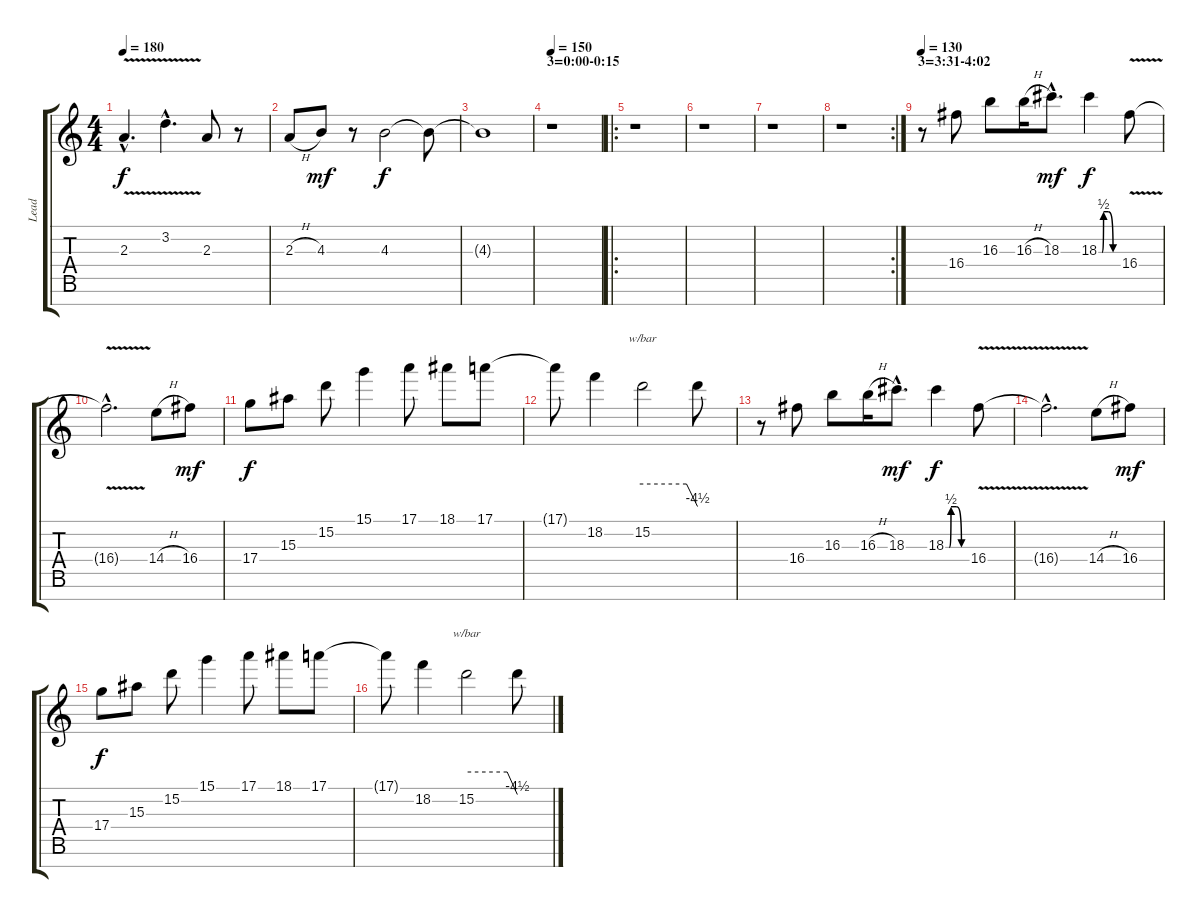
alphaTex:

\track ("Lead" "Lead") {instrument distortionguitar}
\staff {score tabs}
\tuning (E4 B3 G3 D3 A2 E2 B1) {hide}
\ts (4 4)
\tempo 180
\clef g2
\ks c
2.3{v hac}.4{d dy f} 3.2{v hac}.4{d} 2.3.8 r.8 |
2.3{h}.8 4.3.8{dy mf} r.8 4.3.2{dy f} 4.3{t}.8 |
4.3{t}.1 |
\section ("" "3=0:00-0:15")
\tempo 150
r.1 |
\ro
r.1 |
r.1 |
r.1 |
\rc 2
r.1 |
\section ("" "3=3:31-4:02")
\tempo 130
r.8 16.4.8 16.3.8 16.3{h}.16 18.3{hac}.8{d dy mf} 18.3{be (custom 0 0 5 0 10 0 15 2 30 2 45 0 60 0)}.4{dy f} 16.4{v}.8 |
16.4{hac t}.2{d} 14.4{h}.8 16.4.8{dy mf} |
17.4.8{dy f} 15.3.8 15.2.8 15.1.4 17.1.8 18.1.8 17.1.8 |
17.1{t}.8 18.2.4 15.2.2{tbe (custom default 0 0 48 0 60 -18)} 15.2{t}.8 |
r.8 16.4.8 16.3.8 16.3{h}.16 18.3{hac}.8{d dy mf} 18.3{be (custom 0 0 5 0 10 0 15 2 30 2 45 0 60 0)}.4{dy f} 16.4{v}.8 |
16.4{hac t}.2{d} 14.4{h}.8 16.4.8{dy mf} |
17.4.8{dy f} 15.3.8 15.2.8 15.1.4 17.1.8 18.1.8 17.1.8 |
17.1{t}.8 18.2.4 15.2.2{tbe (custom default 0 0 48 0 60 -18)} 15.2{t}.8
